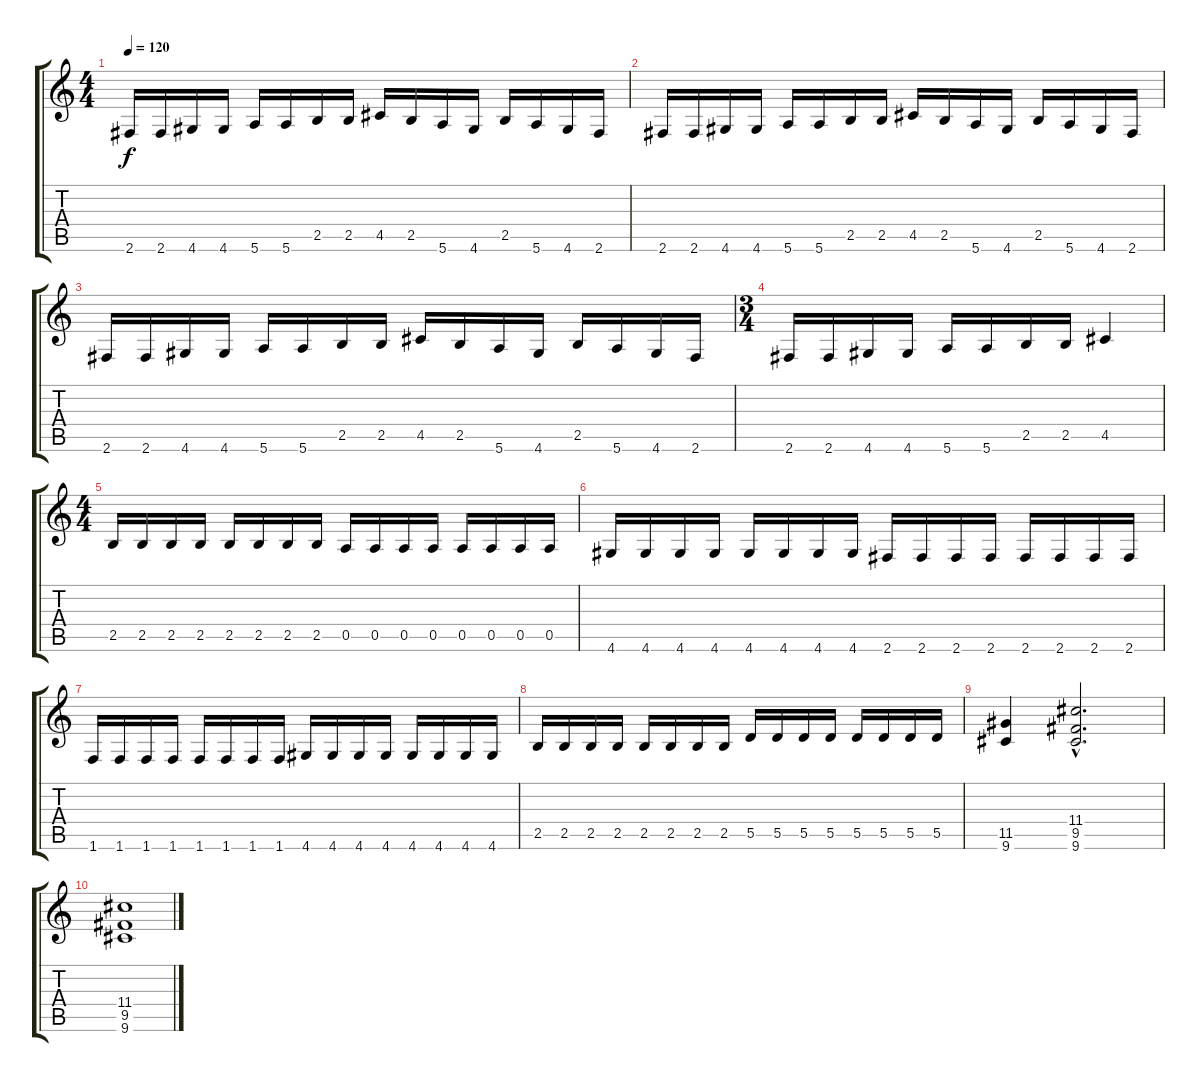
\track (" " " ") {instrument overdrivenguitar}
\staff {score tabs}
\tuning (E4 B3 G3 D3 A2 E2) {hide}
\ts (4 4)
\tempo 120
\clef g2
\ks c
2.6.16{dy f} 2.6.16 4.6.16 4.6.16 5.6.16 5.6.16 2.5.16 2.5.16 4.5.16 2.5.16 5.6.16 4.6.16 2.5.16 5.6.16 4.6.16 2.6.16 |
2.6.16 2.6.16 4.6.16 4.6.16 5.6.16 5.6.16 2.5.16 2.5.16 4.5.16 2.5.16 5.6.16 4.6.16 2.5.16 5.6.16 4.6.16 2.6.16 |
2.6.16 2.6.16 4.6.16 4.6.16 5.6.16 5.6.16 2.5.16 2.5.16 4.5.16 2.5.16 5.6.16 4.6.16 2.5.16 5.6.16 4.6.16 2.6.16 |
\ts (3 4)
2.6.16 2.6.16 4.6.16 4.6.16 5.6.16 5.6.16 2.5.16 2.5.16 4.5.4 |
\ts (4 4)
2.5.16 2.5.16 2.5.16 2.5.16 2.5.16 2.5.16 2.5.16 2.5.16 0.5.16 0.5.16 0.5.16 0.5.16 0.5.16 0.5.16 0.5.16 0.5.16 |
4.6.16 4.6.16 4.6.16 4.6.16 4.6.16 4.6.16 4.6.16 4.6.16 2.6.16 2.6.16 2.6.16 2.6.16 2.6.16 2.6.16 2.6.16 2.6.16 |
1.6.16 1.6.16 1.6.16 1.6.16 1.6.16 1.6.16 1.6.16 1.6.16 4.6.16 4.6.16 4.6.16 4.6.16 4.6.16 4.6.16 4.6.16 4.6.16 |
2.5.16 2.5.16 2.5.16 2.5.16 2.5.16 2.5.16 2.5.16 2.5.16 5.5.16 5.5.16 5.5.16 5.5.16 5.5.16 5.5.16 5.5.16 5.5.16 |
(11.5 9.6).4 (11.4{hac} 9.5{hac} 9.6{hac}).2{d} |
(11.4 9.5 9.6).1
